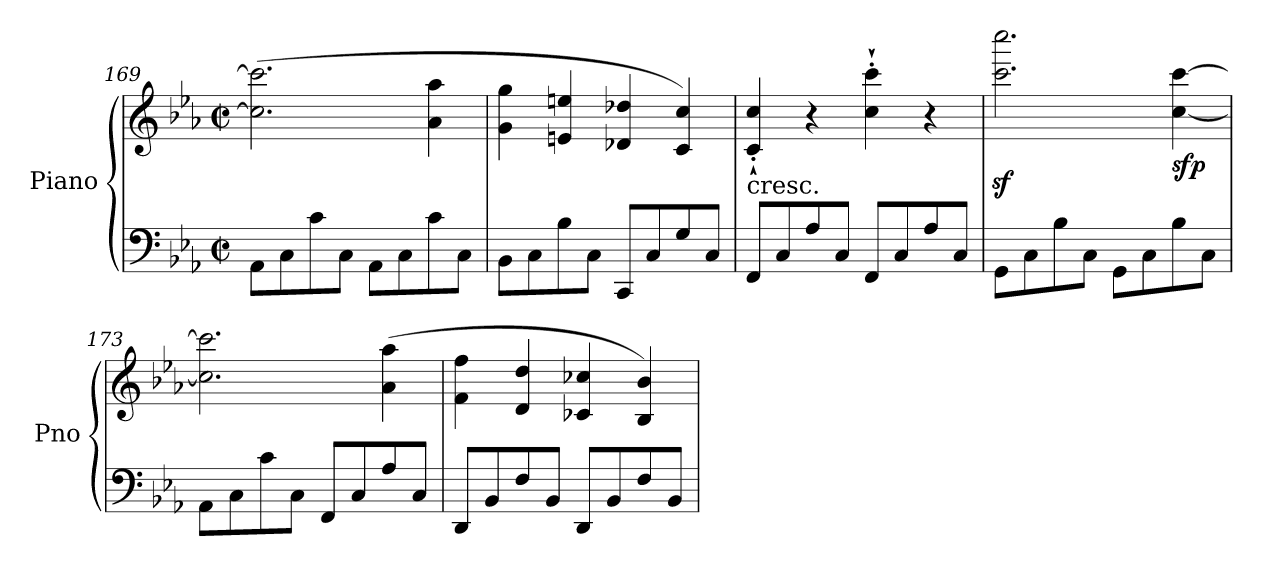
**kern	**kern	**dynam
*part1	*part1	*part1
*staff2	*staff1	*staff1/2
*I"Piano	*	*
*I'Pno	*	*
*clefF4	*clefG2	*
*k[b-e-a-]	*k[b-e-a-]	*
*E-:	*E-:	*
*M2/2	*M2/2	*
*met(c|)	*met(c|)	*
=169	=169	=169
8AA-\L	(>2.cc\] 2.ccc\]	.
8C\	.	.
8c\	.	.
8C\J	.	.
8AA-\L	.	.
8C\	.	.
8c\	4a-\ 4aa-\	.
8C\J	.	.
=170	=170	=170
8BB-\L	4g\ 4gg\	.
8C\	.	.
8B-\	4en/ 4een/	.
8C\J	.	.
8CC/L	4d-X/ 4dd-X/	.
8C/	.	.
8G/	4c/ 4cc/)	.
8C/J	.	.
=171	=171	=171
!	!LO:TX:b:t=cresc.	!
8FF/L	4c/'` 4cc/'`	.
8C/	.	.
8A-/	4r	.
8C/J	.	.
8FF/L	4cc\'` 4ccc\'`	.
8C/	.	.
8A-/	4r	.
8C/J	.	.
=172	=172	=172
8GG\L	2.ccc\z< 2.cccc\z<	.
8C\	.	.
8B-\	.	.
8C\J	.	.
8GG\L	.	.
8C\	.	.
!	!	!LO:DY:b
8B-\	[4cc\ [4ccc\	sfp
8C\J	.	.
=173	=173	=173
8AA-\L	2.cc\] 2.ccc\]	.
8C\	.	.
8c\	.	.
8C\J	.	.
8FF/L	.	.
8C/	.	.
8A-/	(>4a-\ 4aa-\	.
8C/J	.	.
=174	=174	=174
8DD/L	4f\ 4ff\	.
8BB-/	.	.
8F/	4d/ 4dd/	.
8BB-/J	.	.
8DD/L	4c-X/ 4cc-X/	.
8BB-/	.	.
8F/	4B-/ 4b-/)	.
8BB-/J	.	.
=	=	=
*-	*-	*-
